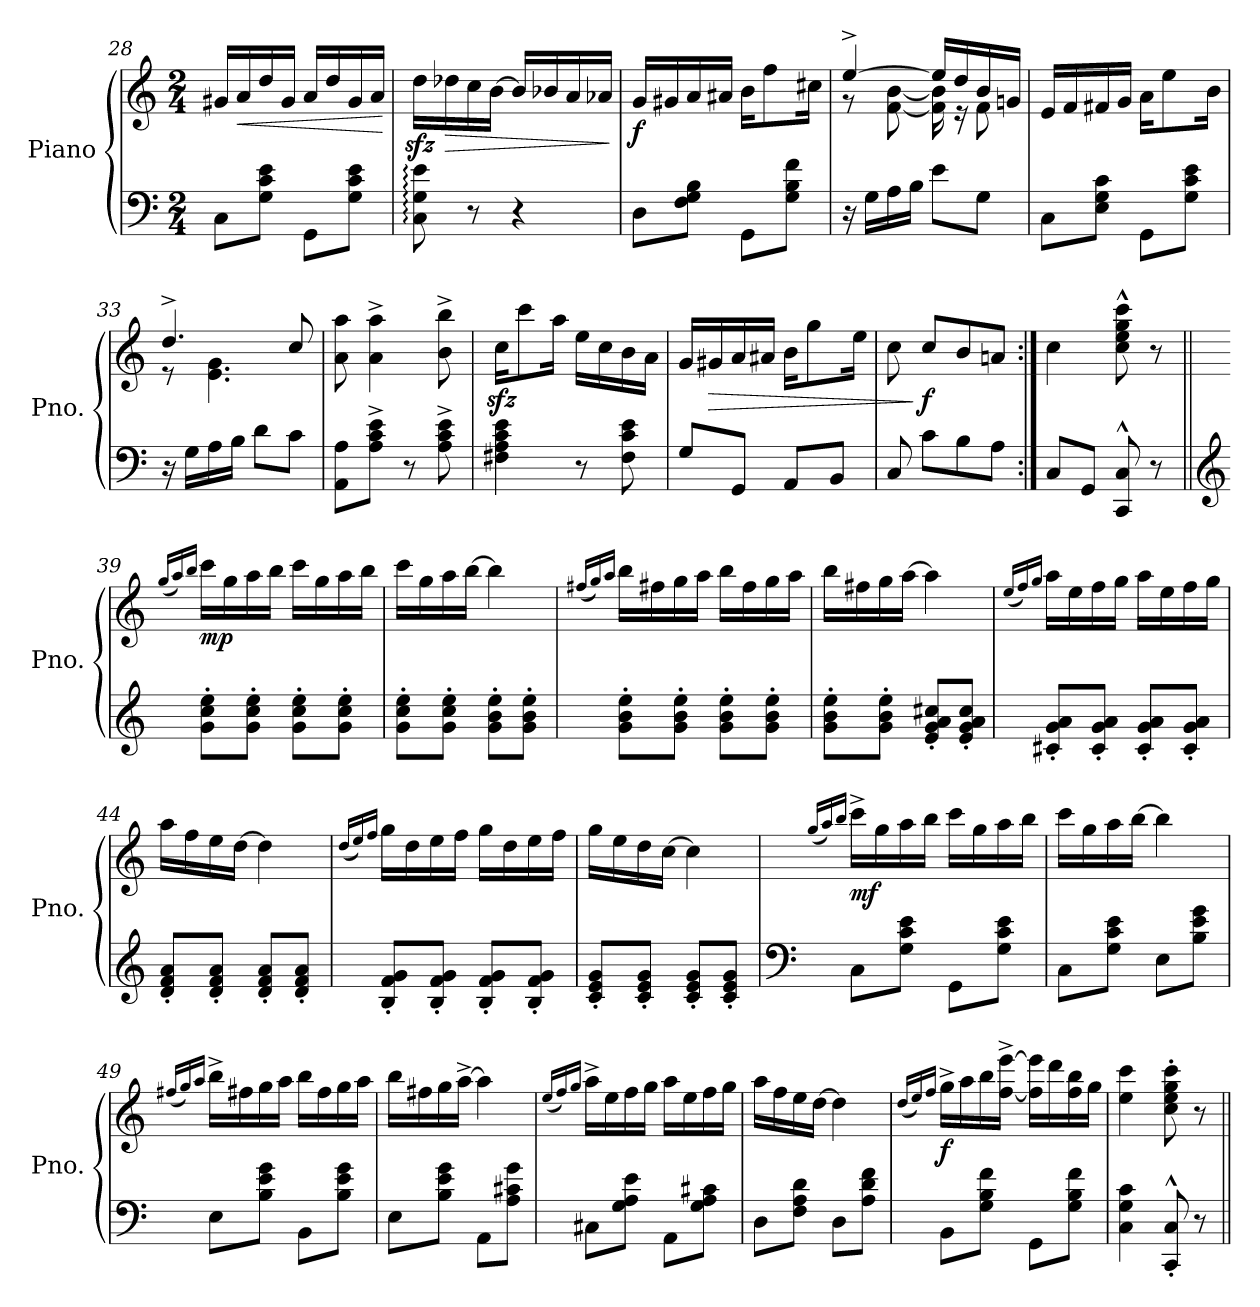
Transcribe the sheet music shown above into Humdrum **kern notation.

**kern	**kern	**dynam
*part1	*part1	*part1
*staff2	*staff1	*staff1/2
*I"Piano	*	*
*I'Pno.	*	*
*clefF4	*clefG2	*
*k[]	*k[]	*
*M2/4	*M2/4	*
=28	=28	=28
8C\L	16g#X/LL	.
!	!	!LO:HP:b
.	16a/	<
8G\ 8c\ 8e\J	16dd/	.
.	16g#/JJ	.
8GG\L	16a/LL	.
.	16dd/	.
8G\ 8c\ 8e\J	16g#/	.
.	16a/JJ	.
.	.	[
=29	=29	=29
8C\: 8G\: 8e\:	16ddzz<\LL	.
!	!	!LO:HP:b
.	16dd-X\	>
8r	16cc\	.
.	[16b\JJ	.
4r	16b/LL]	.
.	16b-X/	.
.	16a/	.
.	16a-X/JJ	.
.	.	]
!!LO:LB:g=z
=30	=30	=30
!	!	!LO:DY:b
8D\L	16g/LL	f
.	16g#X/	.
8F\ 8G\ 8B\J	16a/	.
.	16a#X/JJ	.
8GG\L	16b\KL	.
.	8ff\	.
8G\ 8B\ 8f\J	.	.
.	16cc#X\Jk	.
=31	=31	=31
*	*^	*
16r	[4ee^/	8r	.
16G\LL	.	.	.
16A\	.	[8f\ [8b\	.
16B\JJ	.	.	.
8e\L	16ee/LL]	16f\] 16b\]	.
.	16dd/	16r	.
8G\J	16b/	8f\	.
.	16gn/JJ	.	.
*	*v	*v	*
=32	=32	=32
8C\L	16e/LL	.
.	16f/	.
8E\ 8G\ 8c\J	16f#X/	.
.	16g/JJ	.
8GG\L	16a\KL	.
.	8ee\	.
8G\ 8c\ 8e\J	.	.
.	16b\Jk	.
=33	=33	=33
*	*^	*
16r	4.dd^/	8r	.
16G\LL	.	.	.
16A\	.	4.e\ 4.g\	.
16B\JJ	.	.	.
8d\L	.	.	.
8c\J	8cc/	.	.
*	*v	*v	*
!!LO:LB:g=z
=34	=34	=34
8AA\ 8A\L	8a\ 8aa\	.
8A\^ 8c\^ 8e\^J	4a\^ 4aa\^	.
8r	.	.
8A\^ 8c\^ 8e\^	8b\^ 8bb\^	.
=35	=35	=35
4F#X\ 4A\ 4c\ 4e\	16cczz<\KL	.
.	8ccc\	.
.	16aa\Jk	.
8r	16ee\LL	.
.	16cc\	.
8F#\ 8c\ 8e\	16b\	.
.	16a\JJ	.
=36	=36	=36
8G/L	16g/LL	.
!	!	!LO:HP:b
.	16g#X/	>
8GG/J	16a/	.
.	16a#X/JJ	.
8AA/L	16b\KL	.
.	8gg\	.
8BB/J	.	.
.	16ee\Jk	.
=37	=37	=37
8C/	8cc\	.
!	!	!LO:DY:n=1:b
8c\L	8cc/L	] f
8B\	8b/	.
8A\J	8an/J	.
=38:|!	=38:|!	=38:|!
8C/L	4cc\	.
8GG/J	.	.
8CC/^^ 8C/^^	8cc\^^ 8ee\^^ 8gg\^^ 8ccc\^^	.
8r	8r	.
!!LO:LB:g=z
=39||	=39||	=39||
*clefG2	*	*
.	(<16qgg/LL	.
.	16qaa/)	.
.	16qbb/JJ	.
!	!	!LO:DY:b
8g\' 8cc\' 8ee\'L	16ccc\LL	mp
.	16gg\	.
8g\' 8cc\' 8ee\'J	16aa\	.
.	16bb\JJ	.
8g\' 8cc\' 8ee\'L	16ccc\LL	.
.	16gg\	.
8g\' 8cc\' 8ee\'J	16aa\	.
.	16bb\JJ	.
=40	=40	=40
8g\' 8cc\' 8ee\'L	16ccc\LL	.
.	16gg\	.
8g\' 8cc\' 8ee\'J	16aa\	.
.	[16bb\JJ	.
8g\' 8b\' 8ee\'L	4bb\]	.
8g\' 8b\' 8ee\'J	.	.
=41	=41	=41
.	(<16qff#X/LL	.
.	16qgg/)	.
.	16qaa/JJ	.
8g\' 8b\' 8ee\'L	16bb\LL	.
.	16ff#X\	.
8g\' 8b\' 8ee\'J	16gg\	.
.	16aa\JJ	.
8g\' 8b\' 8ee\'L	16bb\LL	.
.	16ff#\	.
8g\' 8b\' 8ee\'J	16gg\	.
.	16aa\JJ	.
=42	=42	=42
8g\' 8b\' 8ee\'L	16bb\LL	.
.	16ff#X\	.
8g\' 8b\' 8ee\'J	16gg\	.
.	[16aa\JJ	.
8e/' 8g/' 8a/' 8cc#X/'L	4aa\]	.
8e/' 8g/' 8a/' 8cc#/'J	.	.
!!LO:LB:g=z
=43	=43	=43
.	(<16qee/LL	.
.	16qff/)	.
.	16qgg/JJ	.
8c#X/' 8g/' 8a/'L	16aa\LL	.
.	16ee\	.
8c#/' 8g/' 8a/'J	16ff\	.
.	16gg\JJ	.
8c#/' 8g/' 8a/'L	16aa\LL	.
.	16ee\	.
8c#/' 8g/' 8a/'J	16ff\	.
.	16gg\JJ	.
=44	=44	=44
8d/' 8f/' 8a/'L	16aa\LL	.
.	16ff\	.
8d/' 8f/' 8a/'J	16ee\	.
.	[16dd\JJ	.
8d/' 8f/' 8a/'L	4dd\]	.
8d/' 8f/' 8a/'J	.	.
=45	=45	=45
.	(<16qdd/LL	.
.	16qee/)	.
.	16qff/JJ	.
8B/' 8f/' 8g/'L	16gg\LL	.
.	16dd\	.
8B/' 8f/' 8g/'J	16ee\	.
.	16ff\JJ	.
8B/' 8f/' 8g/'L	16gg\LL	.
.	16dd\	.
8B/' 8f/' 8g/'J	16ee\	.
.	16ff\JJ	.
=46	=46	=46
8c/' 8e/' 8g/'L	16gg\LL	.
.	16ee\	.
8c/' 8e/' 8g/'J	16dd\	.
.	[16cc\JJ	.
8c/' 8e/' 8g/'L	4cc\]	.
8c/' 8e/' 8g/'J	.	.
!!LO:PB:g=z
=47	=47	=47
*clefF4	*	*
.	(<16qgg/LL	.
.	16qaa/)	.
.	16qbb/JJ	.
!	!	!LO:DY:b
8C\L	16ccc^\LL	mf
.	16gg\	.
8G\ 8c\ 8e\J	16aa\	.
.	16bb\JJ	.
8GG\L	16ccc\LL	.
.	16gg\	.
8G\ 8c\ 8e\J	16aa\	.
.	16bb\JJ	.
=48	=48	=48
8C\L	16ccc\LL	.
.	16gg\	.
8G\ 8c\ 8e\J	16aa\	.
.	[16bb\JJ	.
8E\L	4bb\]	.
8B\ 8e\ 8g\J	.	.
=49	=49	=49
.	(<16qff#X/LL	.
.	16qgg/)	.
.	16qaa/JJ	.
8E\L	16bb^\LL	.
.	16ff#X\	.
8B\ 8e\ 8g\J	16gg\	.
.	16aa\JJ	.
8BB\L	16bb\LL	.
.	16ff#\	.
8B\ 8e\ 8g\J	16gg\	.
.	16aa\JJ	.
=50	=50	=50
8E\L	16bb\LL	.
.	16ff#X\	.
8B\ 8e\ 8g\J	16gg\	.
.	[16aa^\JJ	.
8AA\L	4aa\]	.
8A\ 8c#X\ 8g\J	.	.
!!LO:LB:g=z
=51	=51	=51
.	(<16qee/LL	.
.	16qff/)	.
.	16qgg/JJ	.
8C#X\L	16aa^\LL	.
.	16ee\	.
8G\ 8A\ 8e\J	16ff\	.
.	16gg\JJ	.
8AA\L	16aa\LL	.
.	16ee\	.
8G\ 8A\ 8c#X\J	16ff\	.
.	16gg\JJ	.
=52	=52	=52
8D\L	16aa\LL	.
.	16ff\	.
8F\ 8A\ 8d\J	16ee\	.
.	[16dd\JJ	.
8D\L	4dd\]	.
8A\ 8d\ 8f\J	.	.
=53	=53	=53
.	(<16qdd/LL	.
.	16qee/)	.
.	16qff/JJ	.
!	!	!LO:DY:b
8BB\L	16gg^\LL	f
.	16aa\	.
8G\ 8B\ 8f\J	16bb\	.
.	[16ff\^ [16eee\^JJ	.
8GG\L	16ff\] 16eee\]LL	.
.	16ddd\	.
8G\ 8B\ 8f\J	16ff\ 16bb\	.
.	16gg\JJ	.
=54	=54	=54
4C\ 4G\ 4c\	4ee\ 4ccc\	.
8CC/'^^ 8C/'^^	8cc\' 8ee\' 8gg\' 8ccc\'	.
8r	8r	.
=||	=||	=||
*-	*-	*-
